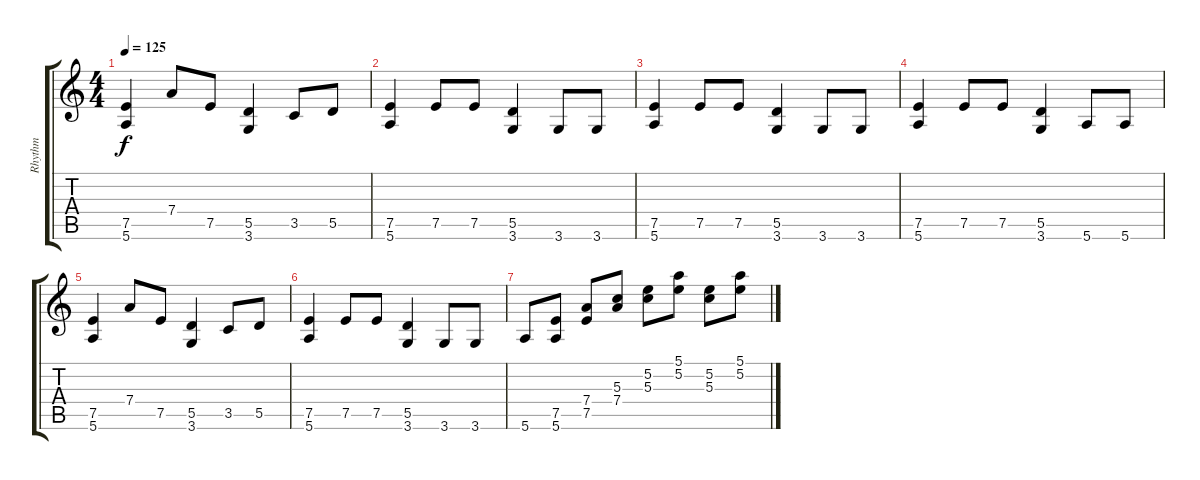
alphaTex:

\track ("Rhythm" "Rhythm") {instrument electricguitarmuted}
\staff {score tabs}
\tuning (E4 B3 G3 D3 A2 E2) {hide}
\ts (4 4)
\tempo 125
\clef g2
\ks c
(7.5 5.6).4{dy f} 7.4.8 7.5.8 (5.5 3.6).4 3.5.8 5.5.8 |
(7.5 5.6).4 7.5.8 7.5.8 (5.5 3.6).4 3.6.8 3.6.8 |
(7.5 5.6).4 7.5.8 7.5.8 (5.5 3.6).4 3.6.8 3.6.8 |
(7.5 5.6).4 7.5.8 7.5.8 (5.5 3.6).4 5.6.8 5.6.8 |
(7.5 5.6).4 7.4.8 7.5.8 (5.5 3.6).4 3.5.8 5.5.8 |
(7.5 5.6).4 7.5.8 7.5.8 (5.5 3.6).4 3.6.8 3.6.8 |
5.6.8 (7.5 5.6).8 (7.4 7.5).8 (5.3 7.4).8 (5.2 5.3).8 (5.1 5.2).8 (5.2 5.3).8 (5.1 5.2).8
